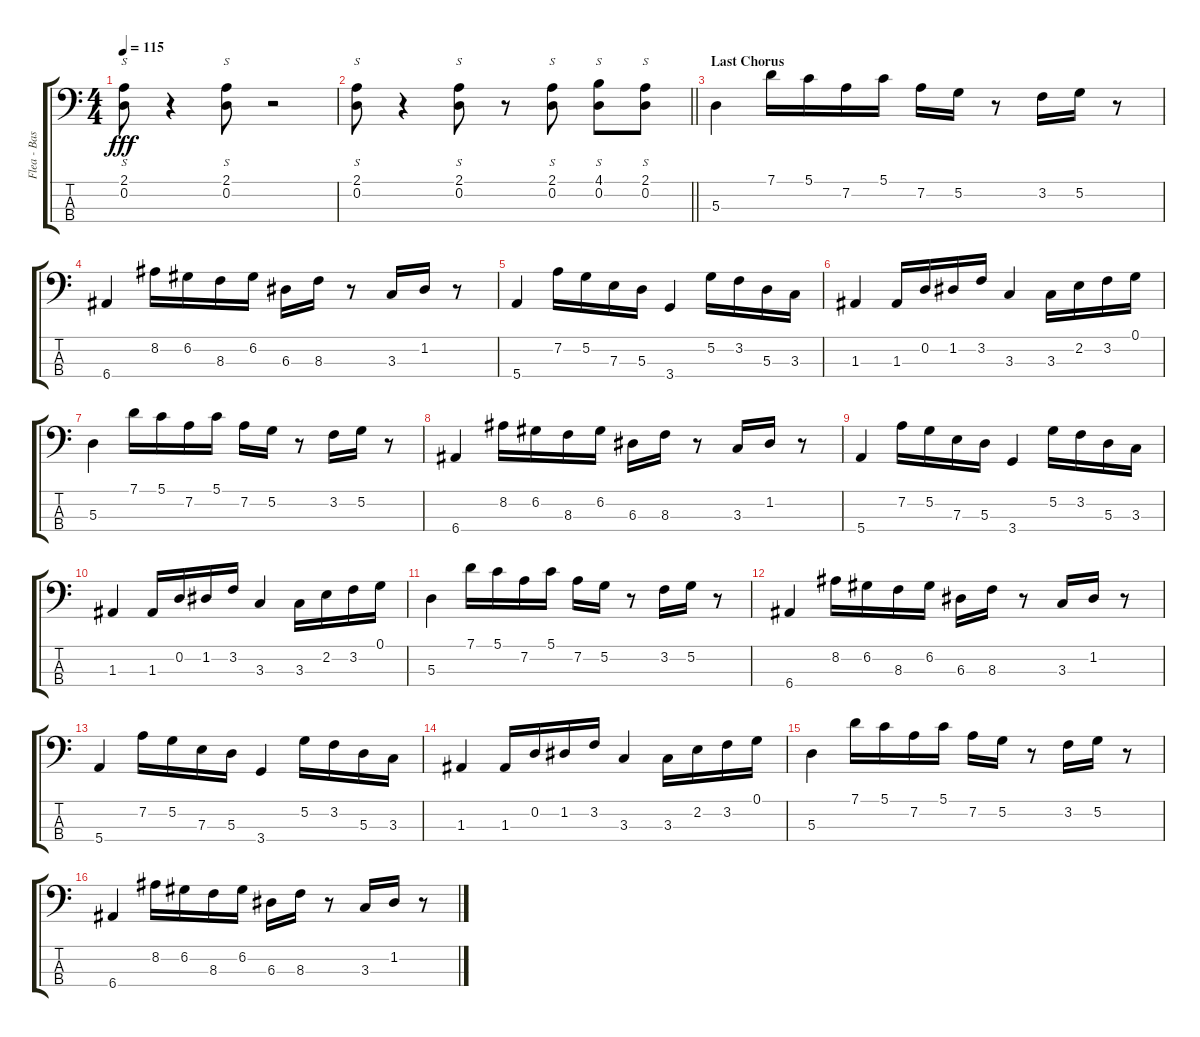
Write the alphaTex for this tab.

\track ("Flea - Bass" "Flea - Bas") {instrument slapbass1}
\staff {score tabs}
\tuning (G2 D2 A1 E1) {hide}
\ts (4 4)
\tempo 115
\clef f4
\ks c
(2.1 0.2).8{s dy fff} r.4 (2.1 0.2).8{s} r.2 |
\barLineRight lightlight
(2.1 0.2).8{s} r.4 (2.1 0.2).8{s} r.8 (2.1 0.2).8{s} (4.1 0.2).8{s} (2.1 0.2).8{s} |
\section ("" "Last Chorus")
5.3.4{instrument electricbassfinger} 7.1.16 5.1.16 7.2.16 5.1.16 7.2.16 5.2.16 r.8 3.2.16 5.2.16 r.8 |
6.4.4 8.2.16 6.2.16 8.3.16 6.2.16 6.3.16 8.3.16 r.8 3.3.16 1.2.16 r.8 |
5.4.4 7.2.16 5.2.16 7.3.16 5.3.16 3.4.4 5.2.16 3.2.16 5.3.16 3.3.16 |
1.3.4 1.3.16 0.2.16 1.2.16 3.2.16 3.3.4 3.3.16 2.2.16 3.2.16 0.1.16 |
5.3.4 7.1.16 5.1.16 7.2.16 5.1.16 7.2.16 5.2.16 r.8 3.2.16 5.2.16 r.8 |
6.4.4 8.2.16 6.2.16 8.3.16 6.2.16 6.3.16 8.3.16 r.8 3.3.16 1.2.16 r.8 |
5.4.4 7.2.16 5.2.16 7.3.16 5.3.16 3.4.4 5.2.16 3.2.16 5.3.16 3.3.16 |
1.3.4 1.3.16 0.2.16 1.2.16 3.2.16 3.3.4 3.3.16 2.2.16 3.2.16 0.1.16 |
5.3.4{instrument electricbassfinger} 7.1.16 5.1.16 7.2.16 5.1.16 7.2.16 5.2.16 r.8 3.2.16 5.2.16 r.8 |
6.4.4 8.2.16 6.2.16 8.3.16 6.2.16 6.3.16 8.3.16 r.8 3.3.16 1.2.16 r.8 |
5.4.4 7.2.16 5.2.16 7.3.16 5.3.16 3.4.4 5.2.16 3.2.16 5.3.16 3.3.16 |
1.3.4 1.3.16 0.2.16 1.2.16 3.2.16 3.3.4 3.3.16 2.2.16 3.2.16 0.1.16 |
5.3.4 7.1.16 5.1.16 7.2.16 5.1.16 7.2.16 5.2.16 r.8 3.2.16 5.2.16 r.8 |
6.4.4 8.2.16 6.2.16 8.3.16 6.2.16 6.3.16 8.3.16 r.8 3.3.16 1.2.16 r.8
